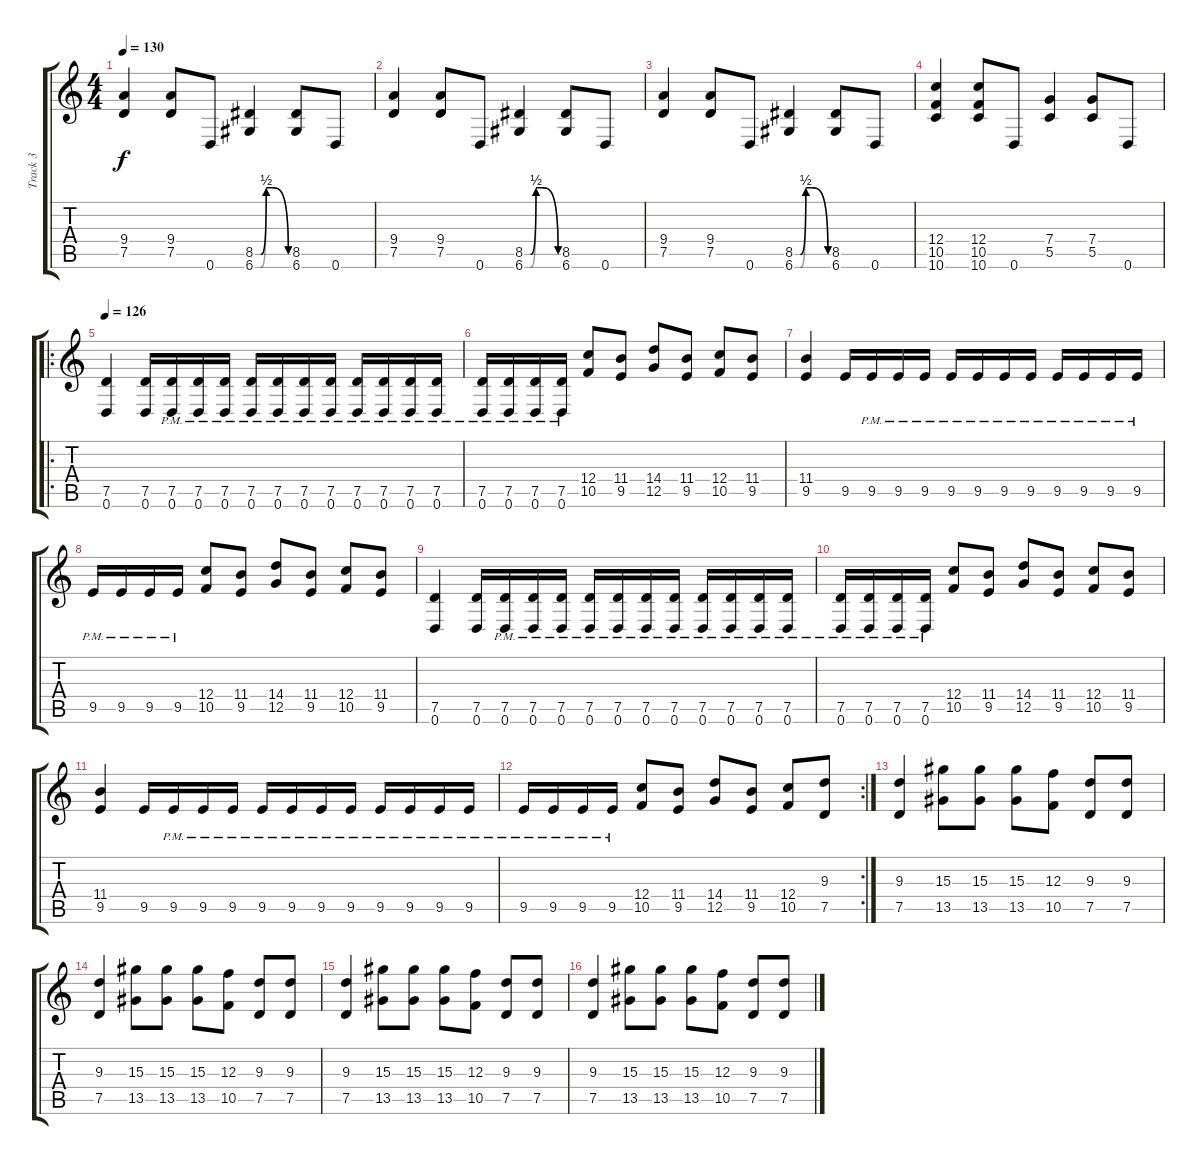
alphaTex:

\track ("Track 3" "Track 3") {instrument distortionguitar}
\staff {score tabs}
\tuning (D4 A3 F3 C3 G2 D2) {hide}
\ts (4 4)
\tempo 130
\clef g2
\ks c
(9.4 7.5).4{dy f} (9.4 7.5).8 0.6.8 (8.5{be (custom 0 0 10 0 20 2 30 2 60 0)} 6.6{be (custom 0 0 10 0 20 2 30 2 60 0)}).4 (8.5 6.6).8 0.6.8 |
(9.4 7.5).4 (9.4 7.5).8 0.6.8 (8.5{be (custom 0 0 10 0 20 2 30 2 60 0)} 6.6{be (custom 0 0 10 0 20 2 30 2 60 0)}).4 (8.5 6.6).8 0.6.8 |
(9.4 7.5).4 (9.4 7.5).8 0.6.8 (8.5{be (custom 0 0 10 0 20 2 30 2 60 0)} 6.6{be (custom 0 0 10 0 20 2 30 2 60 0)}).4 (8.5 6.6).8 0.6.8 |
(12.4 10.5 10.6).4 (12.4 10.5 10.6).8 0.6.8 (7.4 5.5).4 (7.4 5.5).8 0.6.8 |
\ro
\tempo 126
(7.5 0.6).4 (7.5 0.6).16 (7.5{pm} 0.6{pm}).16 (7.5{pm} 0.6{pm}).16 (7.5{pm} 0.6{pm}).16 (7.5{pm} 0.6{pm}).16 (7.5{pm} 0.6{pm}).16 (7.5{pm} 0.6{pm}).16 (7.5{pm} 0.6{pm}).16 (7.5{pm} 0.6{pm}).16 (7.5{pm} 0.6{pm}).16 (7.5{pm} 0.6{pm}).16 (7.5{pm} 0.6{pm}).16 |
(7.5{pm} 0.6{pm}).16 (7.5{pm} 0.6{pm}).16 (7.5{pm} 0.6{pm}).16 (7.5{pm} 0.6{pm}).16 (12.4 10.5).8 (11.4 9.5).8 (14.4 12.5).8 (11.4 9.5).8 (12.4 10.5).8 (11.4 9.5).8 |
(11.4 9.5).4 9.5.16 9.5{pm}.16 9.5{pm}.16 9.5{pm}.16 9.5{pm}.16 9.5{pm}.16 9.5{pm}.16 9.5{pm}.16 9.5{pm}.16 9.5{pm}.16 9.5{pm}.16 9.5{pm}.16 |
9.5{pm}.16 9.5{pm}.16 9.5{pm}.16 9.5{pm}.16 (12.4 10.5).8 (11.4 9.5).8 (14.4 12.5).8 (11.4 9.5).8 (12.4 10.5).8 (11.4 9.5).8 |
(7.5 0.6).4 (7.5 0.6).16 (7.5{pm} 0.6{pm}).16 (7.5{pm} 0.6{pm}).16 (7.5{pm} 0.6{pm}).16 (7.5{pm} 0.6{pm}).16 (7.5{pm} 0.6{pm}).16 (7.5{pm} 0.6{pm}).16 (7.5{pm} 0.6{pm}).16 (7.5{pm} 0.6{pm}).16 (7.5{pm} 0.6{pm}).16 (7.5{pm} 0.6{pm}).16 (7.5{pm} 0.6{pm}).16 |
(7.5{pm} 0.6{pm}).16 (7.5{pm} 0.6{pm}).16 (7.5{pm} 0.6{pm}).16 (7.5{pm} 0.6{pm}).16 (12.4 10.5).8 (11.4 9.5).8 (14.4 12.5).8 (11.4 9.5).8 (12.4 10.5).8 (11.4 9.5).8 |
(11.4 9.5).4 9.5.16 9.5{pm}.16 9.5{pm}.16 9.5{pm}.16 9.5{pm}.16 9.5{pm}.16 9.5{pm}.16 9.5{pm}.16 9.5{pm}.16 9.5{pm}.16 9.5{pm}.16 9.5{pm}.16 |
\rc 2
9.5{pm}.16 9.5{pm}.16 9.5{pm}.16 9.5{pm}.16 (12.4 10.5).8 (11.4 9.5).8 (14.4 12.5).8 (11.4 9.5).8 (12.4 10.5).8 (9.3 7.5).8 |
(9.3 7.5).4 (15.3 13.5).8 (15.3 13.5).8 (15.3 13.5).8 (12.3 10.5).8 (9.3 7.5).8 (9.3 7.5).8 |
(9.3 7.5).4 (15.3 13.5).8 (15.3 13.5).8 (15.3 13.5).8 (12.3 10.5).8 (9.3 7.5).8 (9.3 7.5).8 |
(9.3 7.5).4 (15.3 13.5).8 (15.3 13.5).8 (15.3 13.5).8 (12.3 10.5).8 (9.3 7.5).8 (9.3 7.5).8 |
(9.3 7.5).4 (15.3 13.5).8 (15.3 13.5).8 (15.3 13.5).8 (12.3 10.5).8 (9.3 7.5).8 (9.3 7.5).8
